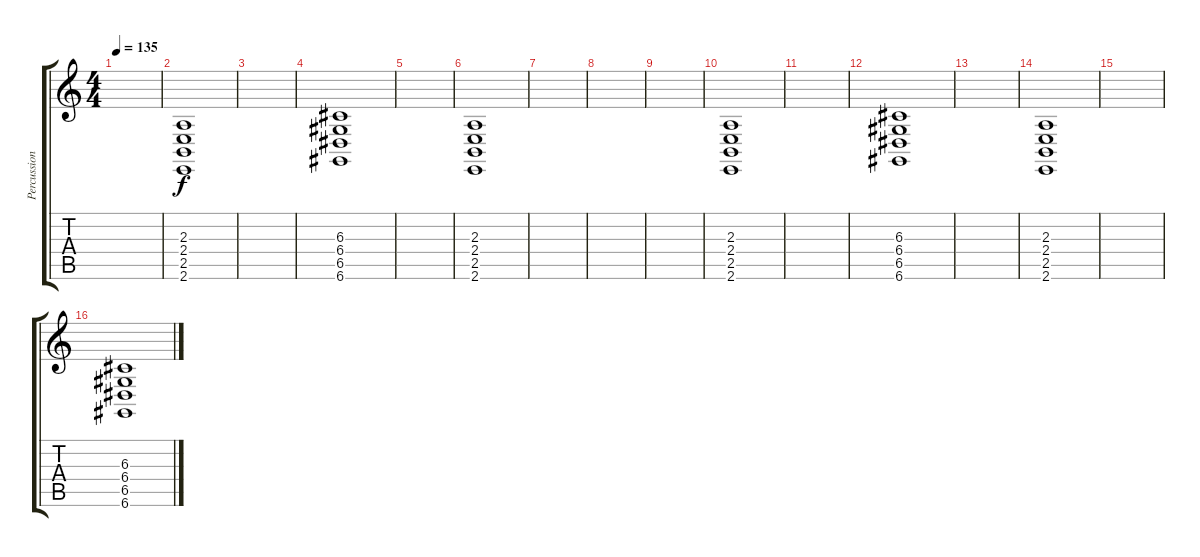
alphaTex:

\track ("Percussion" "Percussion") {instrument taikodrum}
\staff {score tabs}
\tuning (E4 B3 G3 D3 A2 D2) {hide}
\ts (4 4)
\tempo 135
\clef g2
\ks c
|
(2.3 2.4 2.5 2.6).1 |
|
(6.3 6.4 6.5 6.6).1 |
|
(2.3 2.4 2.5 2.6).1 |
|
|
|
(2.3 2.4 2.5 2.6).1 |
|
(6.3 6.4 6.5 6.6).1 |
|
(2.3 2.4 2.5 2.6).1 |
|
(6.3 6.4 6.5 6.6).1
